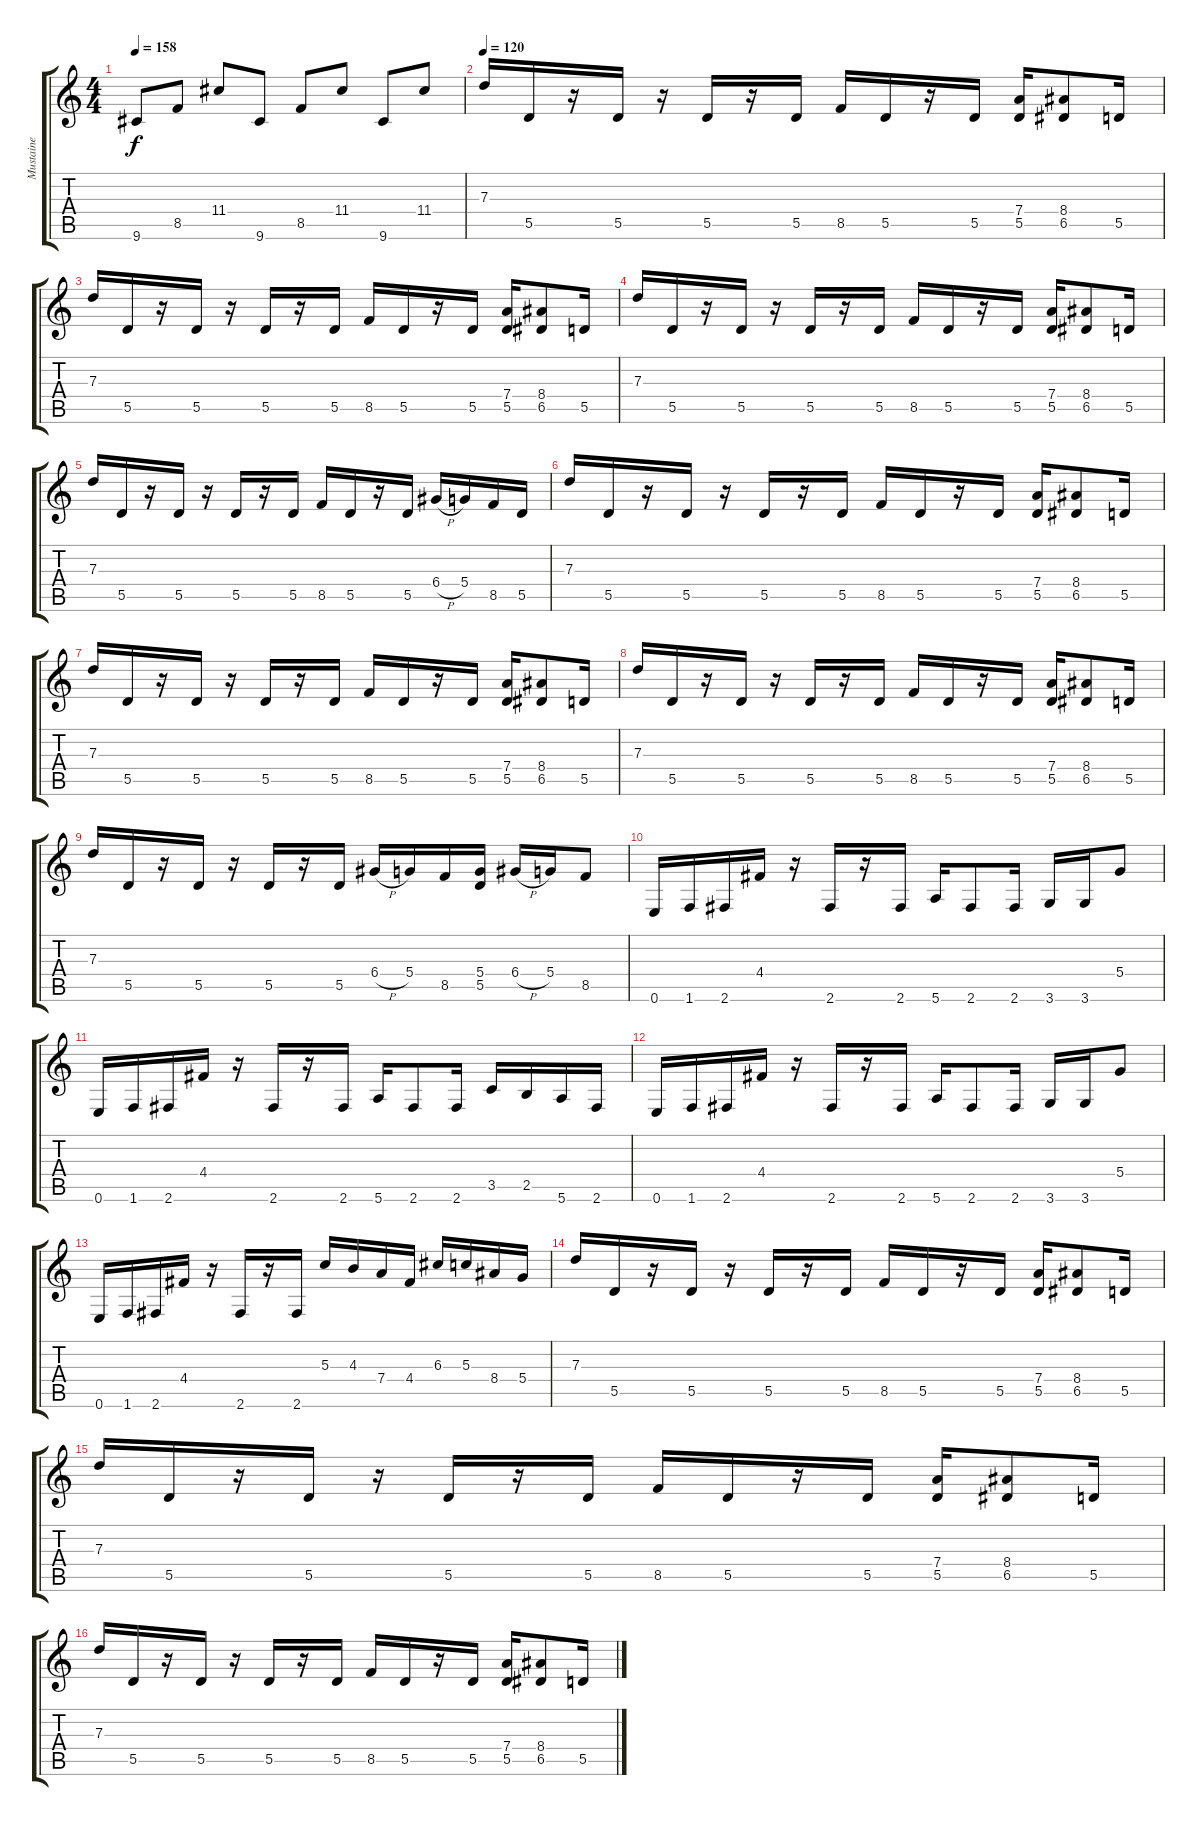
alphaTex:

\track ("Mustaine" "Mustaine") {instrument distortionguitar}
\staff {score tabs}
\tuning (E4 B3 G3 D3 A2 E2) {hide}
\ts (4 4)
\tempo 158
\clef g2
\ks c
9.6.8{dy f} 8.5.8 11.4.8 9.6.8 8.5.8 11.4.8 9.6.8 11.4.8 |
\tempo 120
7.3.16 5.5.16 r.16 5.5.16 r.16 5.5.16 r.16 5.5.16 8.5.16 5.5.16 r.16 5.5.16 (7.4 5.5).16 (8.4 6.5).8 5.5.16 |
7.3.16 5.5.16 r.16 5.5.16 r.16 5.5.16 r.16 5.5.16 8.5.16 5.5.16 r.16 5.5.16 (7.4 5.5).16 (8.4 6.5).8 5.5.16 |
7.3.16 5.5.16 r.16 5.5.16 r.16 5.5.16 r.16 5.5.16 8.5.16 5.5.16 r.16 5.5.16 (7.4 5.5).16 (8.4 6.5).8 5.5.16 |
7.3.16 5.5.16 r.16 5.5.16 r.16 5.5.16 r.16 5.5.16 8.5.16 5.5.16 r.16 5.5.16 6.4{h}.16 5.4.16 8.5.16 5.5.16 |
7.3.16 5.5.16 r.16 5.5.16 r.16 5.5.16 r.16 5.5.16 8.5.16 5.5.16 r.16 5.5.16 (7.4 5.5).16 (8.4 6.5).8 5.5.16 |
7.3.16 5.5.16 r.16 5.5.16 r.16 5.5.16 r.16 5.5.16 8.5.16 5.5.16 r.16 5.5.16 (7.4 5.5).16 (8.4 6.5).8 5.5.16 |
7.3.16 5.5.16 r.16 5.5.16 r.16 5.5.16 r.16 5.5.16 8.5.16 5.5.16 r.16 5.5.16 (7.4 5.5).16 (8.4 6.5).8 5.5.16 |
7.3.16 5.5.16 r.16 5.5.16 r.16 5.5.16 r.16 5.5.16 6.4{h}.16 5.4.16 8.5.16 (5.4 5.5).16 6.4{h}.16 5.4.16 8.5.8 |
0.6.16 1.6.16 2.6.16 4.4.16 r.16 2.6.16 r.16 2.6.16 5.6.16 2.6.8 2.6.16 3.6.16 3.6.16 5.4.8 |
0.6.16 1.6.16 2.6.16 4.4.16 r.16 2.6.16 r.16 2.6.16 5.6.16 2.6.8 2.6.16 3.5.16 2.5.16 5.6.16 2.6.16 |
0.6.16 1.6.16 2.6.16 4.4.16 r.16 2.6.16 r.16 2.6.16 5.6.16 2.6.8 2.6.16 3.6.16 3.6.16 5.4.8 |
0.6.16 1.6.16 2.6.16 4.4.16 r.16 2.6.16 r.16 2.6.16 5.3.16 4.3.16 7.4.16 4.4.16 6.3.16 5.3.16 8.4.16 5.4.16 |
7.3.16 5.5.16 r.16 5.5.16 r.16 5.5.16 r.16 5.5.16 8.5.16 5.5.16 r.16 5.5.16 (7.4 5.5).16 (8.4 6.5).8 5.5.16 |
7.3.16 5.5.16 r.16 5.5.16 r.16 5.5.16 r.16 5.5.16 8.5.16 5.5.16 r.16 5.5.16 (7.4 5.5).16 (8.4 6.5).8 5.5.16 |
7.3.16 5.5.16 r.16 5.5.16 r.16 5.5.16 r.16 5.5.16 8.5.16 5.5.16 r.16 5.5.16 (7.4 5.5).16 (8.4 6.5).8 5.5.16
